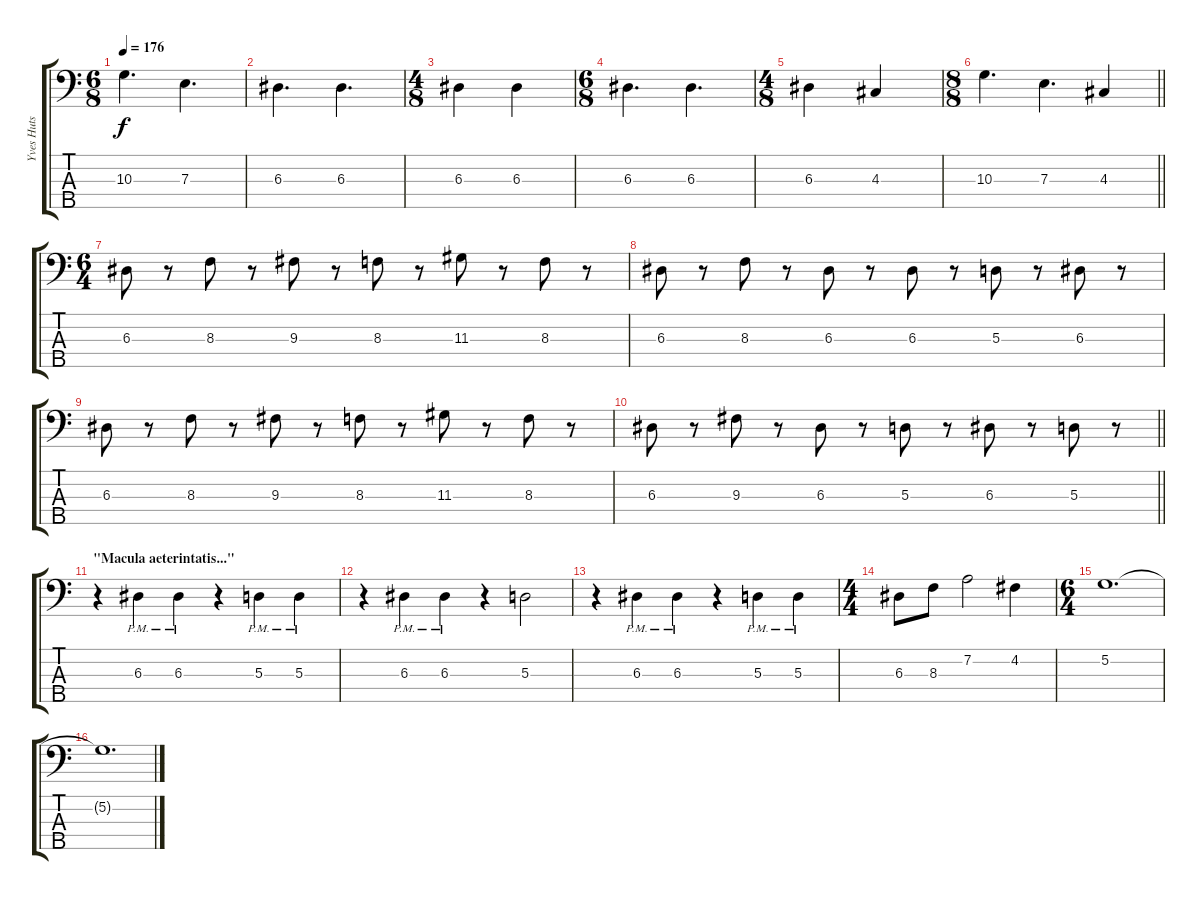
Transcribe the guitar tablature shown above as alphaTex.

\track ("Yves Huts" "Yves Huts") {instrument electricbasspick}
\staff {score tabs}
\tuning (G2 D2 A1 E1 B0) {hide}
\ts (6 8)
\tempo 176
\clef f4
\ks c
10.3.4{d dy f} 7.3.4{d} |
6.3.4{d} 6.3.4{d} |
\ts (4 8)
6.3.4 6.3.4 |
\ts (6 8)
6.3.4{d} 6.3.4{d} |
\ts (4 8)
6.3.4 4.3.4 |
\ts (8 8)
\barLineRight lightlight
10.3.4{d} 7.3.4{d} 4.3.4 |
\ts (6 4)
\section ("" "")
6.3.8 r.8 8.3.8 r.8 9.3.8 r.8 8.3.8 r.8 11.3.8 r.8 8.3.8 r.8 |
6.3.8 r.8 8.3.8 r.8 6.3.8 r.8 6.3.8 r.8 5.3.8 r.8 6.3.8 r.8 |
6.3.8 r.8 8.3.8 r.8 9.3.8 r.8 8.3.8 r.8 11.3.8 r.8 8.3.8 r.8 |
\barLineRight lightlight
6.3.8 r.8 9.3.8 r.8 6.3.8 r.8 5.3.8 r.8 6.3.8 r.8 5.3.8 r.8 |
\section ("" "\"Macula aeterintatis...\"")
r.4 6.3{pm}.4 6.3{pm}.4 r.4 5.3{pm}.4 5.3{pm}.4 |
r.4 6.3{pm}.4 6.3{pm}.4 r.4 5.3.2 |
r.4 6.3{pm}.4 6.3{pm}.4 r.4 5.3{pm}.4 5.3{pm}.4 |
\ts (4 4)
6.3.8 8.3.8 7.2.2 4.2.4 |
\ts (6 4)
5.2.1{d} |
5.2{t}.1{d}
